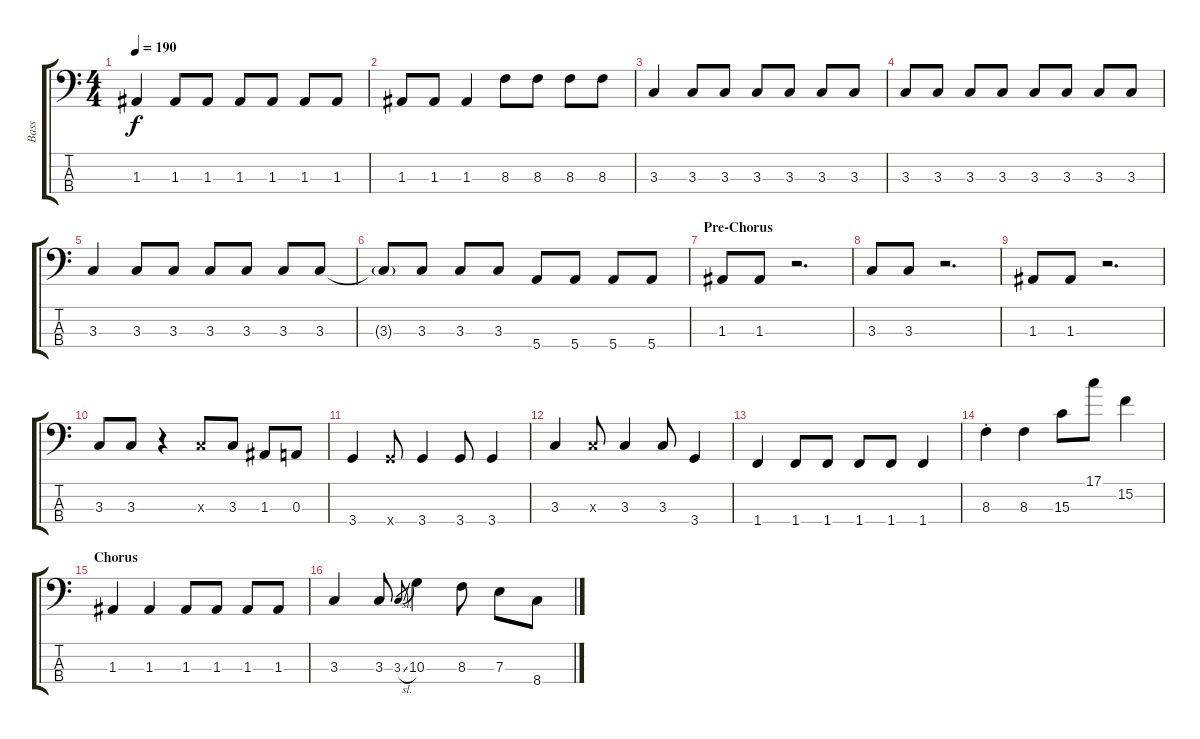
\track ("Bass" "Bass") {instrument electricbassfinger}
\staff {score tabs}
\tuning (G2 D2 A1 E1) {hide}
\ts (4 4)
\tempo 190
\clef f4
\ks c
1.3.4{dy f} 1.3.8 1.3.8 1.3.8 1.3.8 1.3.8 1.3.8 |
1.3.8 1.3.8 1.3.4 8.3.8 8.3.8 8.3.8 8.3.8 |
3.3.4 3.3.8 3.3.8 3.3.8 3.3.8 3.3.8 3.3.8 |
3.3.8 3.3.8 3.3.8 3.3.8 3.3.8 3.3.8 3.3.8 3.3.8 |
3.3.4 3.3.8 3.3.8 3.3.8 3.3.8 3.3.8 3.3.8 |
3.3{g t}.8 3.3.8 3.3.8 3.3.8 5.4.8 5.4.8 5.4.8 5.4.8 |
\section ("" "Pre-Chorus")
1.3.8 1.3.8 r.2{d} |
3.3.8 3.3.8 r.2{d} |
1.3.8 1.3.8 r.2{d} |
3.3.8 3.3.8 r.4 3.3{x}.8 3.3.8 1.3.8 0.3.8 |
3.4.4 3.4{x}.8 3.4.4 3.4.8 3.4.4 |
3.3.4 3.3{x}.8 3.3.4 3.3.8 3.4.4 |
1.4.4 1.4.8 1.4.8 1.4.8 1.4.8 1.4.4 |
8.3{st}.4 8.3.4 15.3.8 17.1.8 15.2.4 |
\section ("" "Chorus")
1.3.4 1.3.4 1.3.8 1.3.8 1.3.8 1.3.8 |
3.3.4 3.3.8 3.3{sl}.8{gr} 10.3.4 8.3.8 7.3.8 8.4.8
